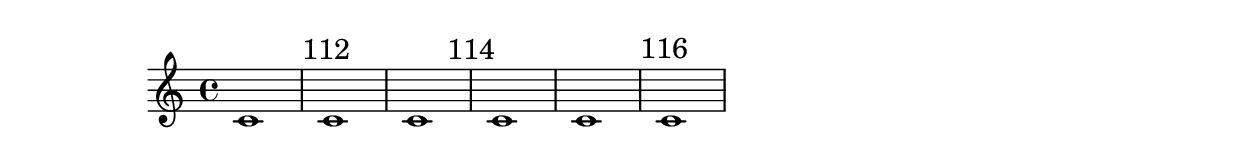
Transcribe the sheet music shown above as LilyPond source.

%% Do not edit this file; it is automatically
%% generated from LSR http://lsr.dsi.unimi.it
%% This file is in the public domain.
\version "2.13.31"

\header {
  lsrtags = "rhythms"

%% Translation of GIT committish: 0b55335aeca1de539bf1125b717e0c21bb6fa31b
  texidoces = "

Los números de compás se alinean de forma predeterminada por la
derecha con su objeto padre. Éste es por lo general el borde
izquierdo de una línea o, si los números se imprimen dentro de la
línea, el lado izquierdo de una línea divisoria.  Los números
también se pueden situar directamente sobre la barra de compás o
alineados por la izquierda con ella.

"

  doctitlees = "Alineación de los números de compás"


%% Translation of GIT committish: 0a868be38a775ecb1ef935b079000cebbc64de40
  texidocde = "
Taktnummern sind standardmäßig links an ihrem Ursprungsobjet
ausgerichtet.  Das ist normalerweise die linke Ecke einer Linie oder,
wenn die Nummern innerhalb einer Zeile gesetzt werden, auf der
linken Seite eines Taktstrichs.  Die Nummern können auch
direkt über dem Taktstrich positioniert werden oder rechts vom
Taktstrich gesetzt werden.

"
  doctitlede = "Taktnummern ausrichten"



%% Translation of GIT committish: 374d57cf9b68ddf32a95409ce08ba75816900f6b
  texidocfr = "
Les numéros de mesure s'alignent en principe sur la droite de l'objet
dont ils dépendent.  C'est normalement le coin gauche de la portée ou,
en cours de ligne, à gauche de la barre.  Vous pouvez toutefois les
centrer par rapport à la barre ou les afficher à droite de la barre.

"
  doctitlefr = "Alignement des numéros de mesure"

  texidoc = "
Bar numbers by default are right-aligned to their parent object. This
is usually the left edge of a line or, if numbers are printed within a
line, the left hand side of a bar line.  The numbers may also be
positioned directly over the bar line or left-aligned to the bar line.

"
  doctitle = "Aligning bar numbers"
} % begin verbatim

\relative c' {
  \set Score.currentBarNumber = #111
  \override Score.BarNumber #'break-visibility = #all-visible
  % Increase the size of the bar number by 2
  \override Score.BarNumber #'font-size = #2
  % Print a bar number every second measure
  \set Score.barNumberVisibility = #(every-nth-bar-number-visible 2)
  c1 | c1
  % Center-align bar numbers
  \override Score.BarNumber #'self-alignment-X = #CENTER
  c1 | c1
  % Left-align bar numbers
  \override Score.BarNumber #'self-alignment-X = #LEFT
  c1 | c1
}

